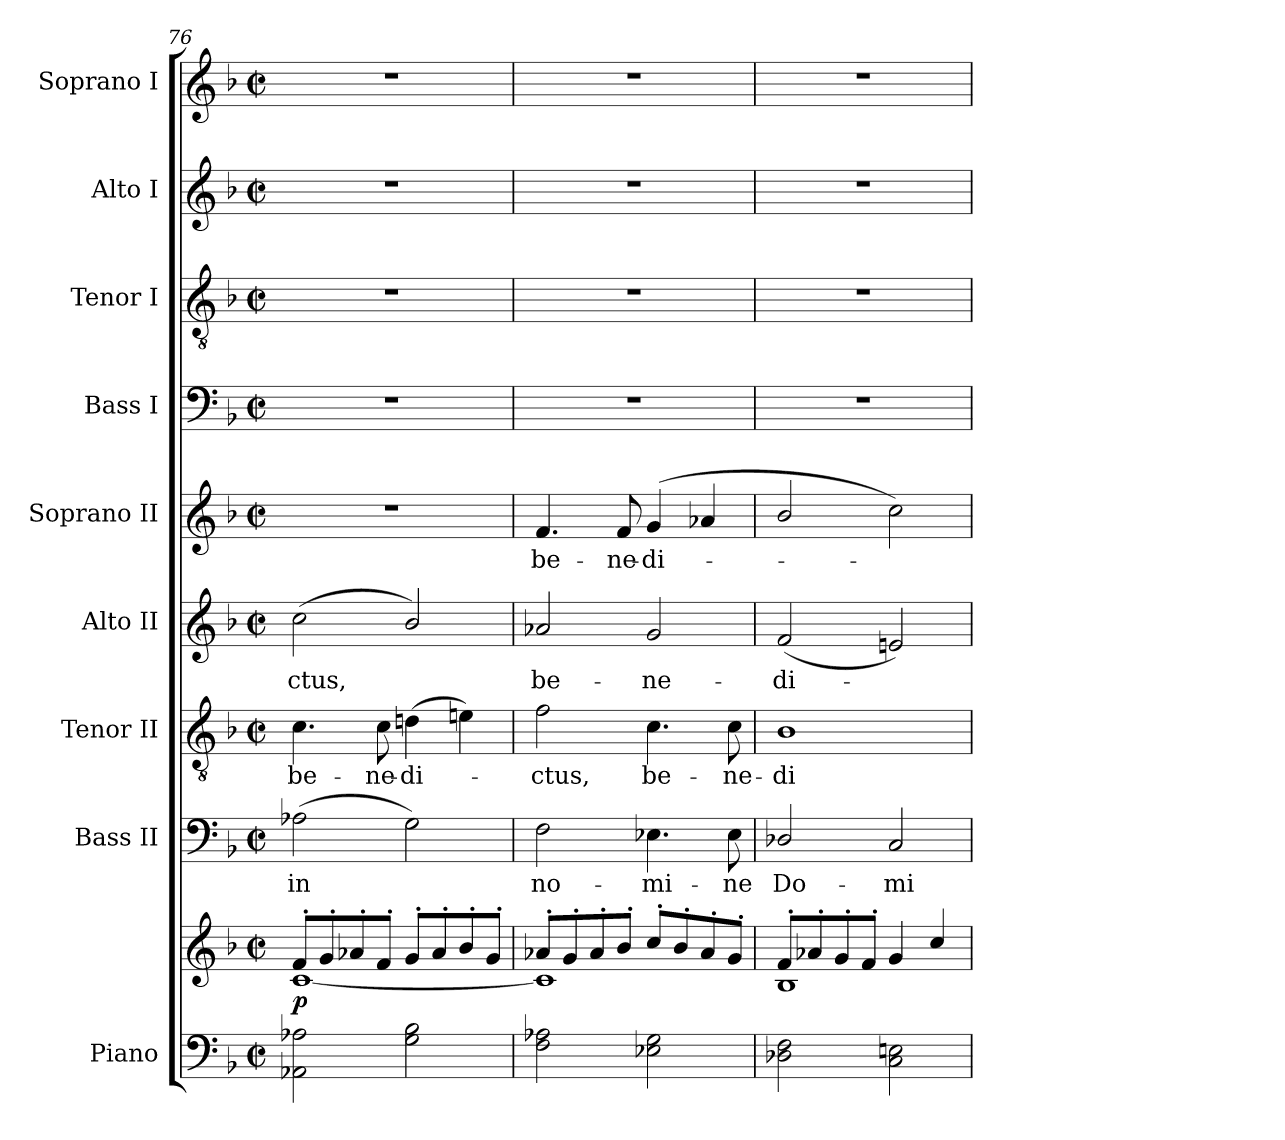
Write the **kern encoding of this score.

**kern	**kern	**dynam	**kern	**text	**kern	**text	**kern	**text	**kern	**text	**kern	**kern	**kern	**kern
*part9	*part9	*part9	*part8	*part8	*part7	*part7	*part6	*part6	*part5	*part5	*part4	*part3	*part2	*part1
*staff10	*staff9	*staff9/10	*staff8	*staff8	*staff7	*staff7	*staff6	*staff6	*staff5	*staff5	*staff4	*staff3	*staff2	*staff1
*I"Piano	*	*	*I"Bass II	*	*I"Tenor II	*	*I"Alto II	*	*I"Soprano II	*	*I"Bass I	*I"Tenor I	*I"Alto I	*I"Soprano I
*I'Pno.	*	*	*I'B.	*	*I'T.	*	*I'A.	*	*I'S.	*	*I'B.	*I'T.	*I'A.	*I'S.
*clefF4	*clefG2	*	*clefF4	*	*clefGv2	*	*clefG2	*	*clefG2	*	*clefF4	*clefGv2	*clefG2	*clefG2
*	*	*	*	*	*ITrd7c12	*	*	*	*	*	*	*ITrd7c12	*	*
*k[b-]	*k[b-]	*	*k[b-]	*	*k[b-]	*	*k[b-]	*	*k[b-]	*	*k[b-]	*k[b-]	*k[b-]	*k[b-]
*F:	*F:	*	*F:	*	*F:	*	*F:	*	*F:	*	*F:	*F:	*F:	*F:
*M2/2	*M2/2	*	*M2/2	*	*M2/2	*	*M2/2	*	*M2/2	*	*M2/2	*M2/2	*M2/2	*M2/2
*met(c|)	*met(c|)	*	*met(c|)	*	*met(c|)	*	*met(c|)	*	*met(c|)	*	*met(c|)	*met(c|)	*met(c|)	*met(c|)
=76	=76	=76	=76	=76	=76	=76	=76	=76	=76	=76	=76	=76	=76	=76
*	*^	*	*	*	*	*	*	*	*	*	*	*	*	*
!	!	!	!	!	!LO:LY:b:color=#000000	!	!	!	!	!	!	!	!	!	!
!	!	!	!	!	!	!	!LO:LY:b:color=#000000	!	!	!	!	!	!	!	!
!	!	!	!	!	!	!	!	!	!LO:LY:b:color=#000000	!	!	!	!	!	!
2AA-Xi\ 2A-Xi	8f'i/L	[1ci	p	(2A-Xi\	in	4.Ci\	be-	(2cci\	-ctus,	1r	.	1r	1r	1r	1r
.	8g'i/	.	.	.	.	.	.	.	.	.	.	.	.	.	.
.	8a-X'i/	.	.	.	.	.	.	.	.	.	.	.	.	.	.
!	!	!	!	!	!	!	!LO:LY:b:color=#000000	!	!	!	!	!	!	!	!
.	8f'i/J	.	.	.	.	8Ci\	-ne-	.	.	.	.	.	.	.	.
!	!	!	!	!	!	!	!LO:LY:b:color=#000000	!	!	!	!	!	!	!	!
2Gi\ 2B-i	8g'i/L	.	.	2Gi\)	.	(4Dni\	-di-	2b-i/)	.	.	.	.	.	.	.
.	8a-'i/	.	.	.	.	.	.	.	.	.	.	.	.	.	.
.	8b-'i/	.	.	.	.	4Eni\)	.	.	.	.	.	.	.	.	.
.	8g'i/J	.	.	.	.	.	.	.	.	.	.	.	.	.	.
=77	=77	=77	=77	=77	=77	=77	=77	=77	=77	=77	=77	=77	=77	=77	=77
!	!	!	!	!	!LO:LY:b:color=#000000	!	!	!	!	!	!	!	!	!	!
!	!	!	!	!	!	!	!LO:LY:b:color=#000000	!	!	!	!	!	!	!	!
!	!	!	!	!	!	!	!	!	!LO:LY:b:color=#000000	!	!	!	!	!	!
!	!	!	!	!	!	!	!	!	!	!	!LO:LY:b:color=#000000	!	!	!	!
2Fi\ 2A-Xi	8a-X'i/L	1ci]	.	2Fi\	no-	2Fi\	-ctus,	2a-Xi/	be-	4.fi/	be-	1r	1r	1r	1r
.	8g'i/	.	.	.	.	.	.	.	.	.	.	.	.	.	.
.	8a-'i/	.	.	.	.	.	.	.	.	.	.	.	.	.	.
!	!	!	!	!	!	!	!	!	!	!	!LO:LY:b:color=#000000	!	!	!	!
.	8b-'i/J	.	.	.	.	.	.	.	.	8fi/	-ne-	.	.	.	.
!	!	!	!	!	!LO:LY:b:color=#000000	!	!	!	!	!	!	!	!	!	!
!	!	!	!	!	!	!	!LO:LY:b:color=#000000	!	!	!	!	!	!	!	!
!	!	!	!	!	!	!	!	!	!LO:LY:b:color=#000000	!	!	!	!	!	!
!	!	!	!	!	!	!	!	!	!	!	!LO:LY:b:color=#000000	!	!	!	!
2E-Xi\ 2Gi	8cc'i/L	.	.	4.E-Xi\	-mi-	4.Ci\	be-	2gi/	-ne-	(4gi/	-di-	.	.	.	.
.	8b-'i/	.	.	.	.	.	.	.	.	.	.	.	.	.	.
.	8a-'i/	.	.	.	.	.	.	.	.	4a-Xi/	.	.	.	.	.
!	!	!	!	!	!LO:LY:b:color=#000000	!	!	!	!	!	!	!	!	!	!
!	!	!	!	!	!	!	!LO:LY:b:color=#000000	!	!	!	!	!	!	!	!
.	8g'i/J	.	.	8E-i\	-ne	8Ci\	-ne-	.	.	.	.	.	.	.	.
!!LO:PB:g=z
=78	=78	=78	=78	=78	=78	=78	=78	=78	=78	=78	=78	=78	=78	=78	=78
!	!	!	!	!	!LO:LY:b:color=#000000	!	!	!	!	!	!	!	!	!	!
!	!	!	!	!	!	!	!LO:LY:b:color=#000000	!	!	!	!	!	!	!	!
!	!	!	!	!	!	!	!	!	!LO:LY:b:color=#000000	!	!	!	!	!	!
2D-Xi\ 2Fi	8f'i/L	1B-i	.	2D-Xi/	Do-	1BB-i	-di-	(2fi/	-di-	2b-i/	.	1r	1r	1r	1r
.	8a-X'i/	.	.	.	.	.	.	.	.	.	.	.	.	.	.
.	8g'i/	.	.	.	.	.	.	.	.	.	.	.	.	.	.
.	8f'i/J	.	.	.	.	.	.	.	.	.	.	.	.	.	.
!	!	!	!	!	!LO:LY:b:color=#000000	!	!	!	!	!	!	!	!	!	!
2Ci\ 2Eni	4gi/	.	.	2Ci/	-mi-	.	.	2eni/)	.	2cci\)	.	.	.	.	.
.	4cci/	.	.	.	.	.	.	.	.	.	.	.	.	.	.
*	*v	*v	*	*	*	*	*	*	*	*	*	*	*	*	*
=	=	=	=	=	=	=	=	=	=	=	=	=	=	=
*-	*-	*-	*-	*-	*-	*-	*-	*-	*-	*-	*-	*-	*-	*-
